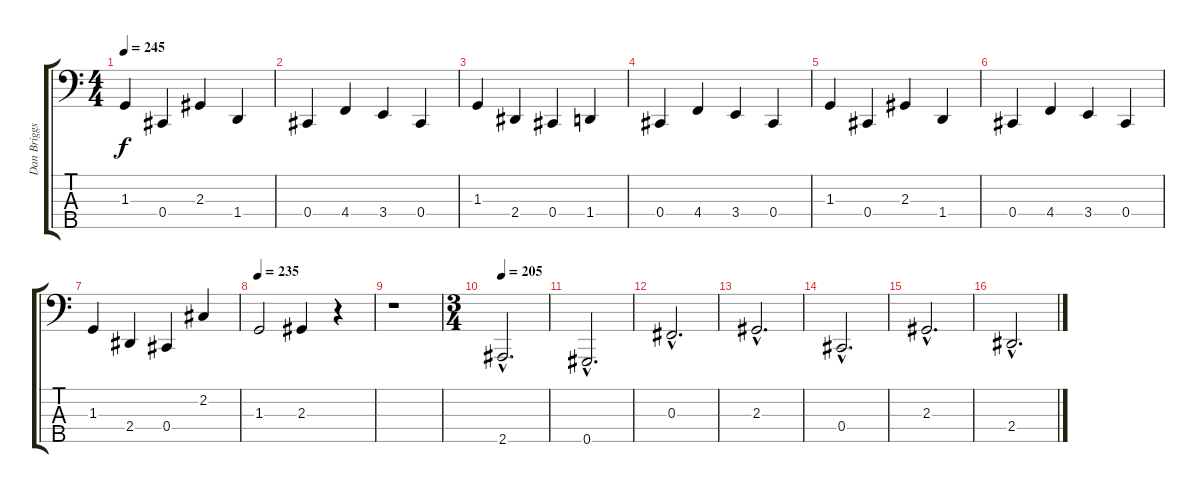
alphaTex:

\track ("Dan Briggs Bass" "Dan Briggs") {instrument electricbassfinger}
\staff {score tabs}
\tuning (E2 B1 Gb1 Db1 Ab0) {hide}
\ts (4 4)
\tempo 245
\clef f4
\ks c
1.3.4{dy f} 0.4.4 2.3.4 1.4.4 |
0.4.4 4.4.4 3.4.4 0.4.4 |
1.3.4 2.4.4 0.4.4 1.4.4 |
0.4.4 4.4.4 3.4.4 0.4.4 |
1.3.4 0.4.4 2.3.4 1.4.4 |
0.4.4 4.4.4 3.4.4 0.4.4 |
1.3.4 2.4.4 0.4.4 2.2.4 |
\tempo 235
1.3.2 2.3.4 r.4 |
r.1 |
\ts (3 4)
\tempo 205
2.5{hac}.2{d} |
0.5{hac}.2{d} |
0.3{hac}.2{d} |
2.3{hac}.2{d} |
0.4{hac}.2{d} |
2.3{hac}.2{d} |
2.4{hac}.2{d}
